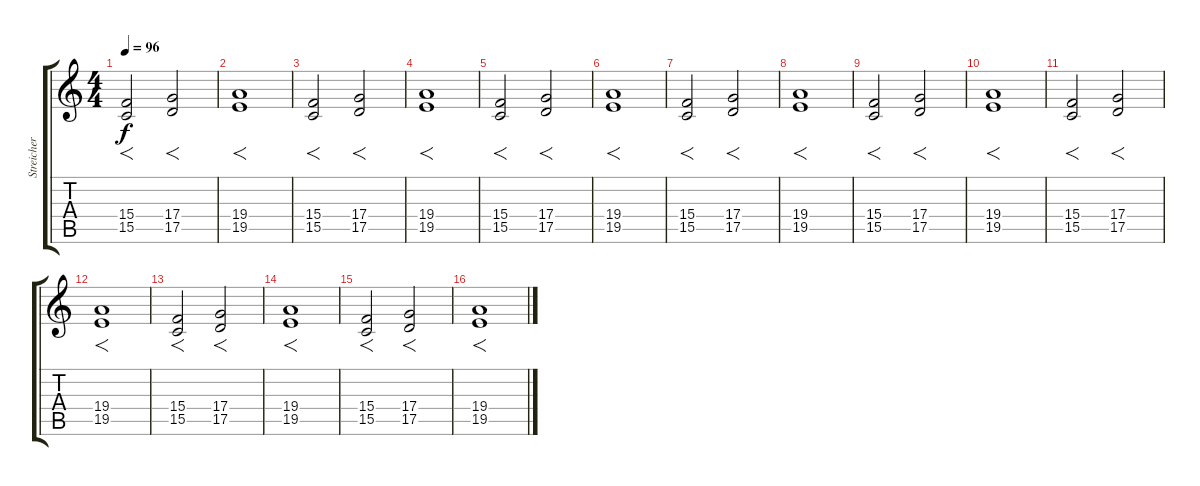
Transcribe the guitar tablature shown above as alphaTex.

\track ("Streicher" "Streicher") {instrument stringensemble1}
\staff {score tabs}
\tuning (E4 B3 G3 D3 A2 E2) {hide}
\ts (4 4)
\tempo 96
\clef g2
\ks c
(15.4 15.5).2{f dy f} (17.4 17.5).2{f} |
(19.4 19.5).1{f} |
(15.4 15.5).2{f} (17.4 17.5).2{f} |
(19.4 19.5).1{f} |
(15.4 15.5).2{f} (17.4 17.5).2{f} |
(19.4 19.5).1{f} |
(15.4 15.5).2{f} (17.4 17.5).2{f} |
(19.4 19.5).1{f} |
(15.4 15.5).2{f} (17.4 17.5).2{f} |
(19.4 19.5).1{f} |
(15.4 15.5).2{f} (17.4 17.5).2{f} |
(19.4 19.5).1{f} |
(15.4 15.5).2{f} (17.4 17.5).2{f} |
(19.4 19.5).1{f} |
(15.4 15.5).2{f} (17.4 17.5).2{f} |
(19.4 19.5).1{f}
